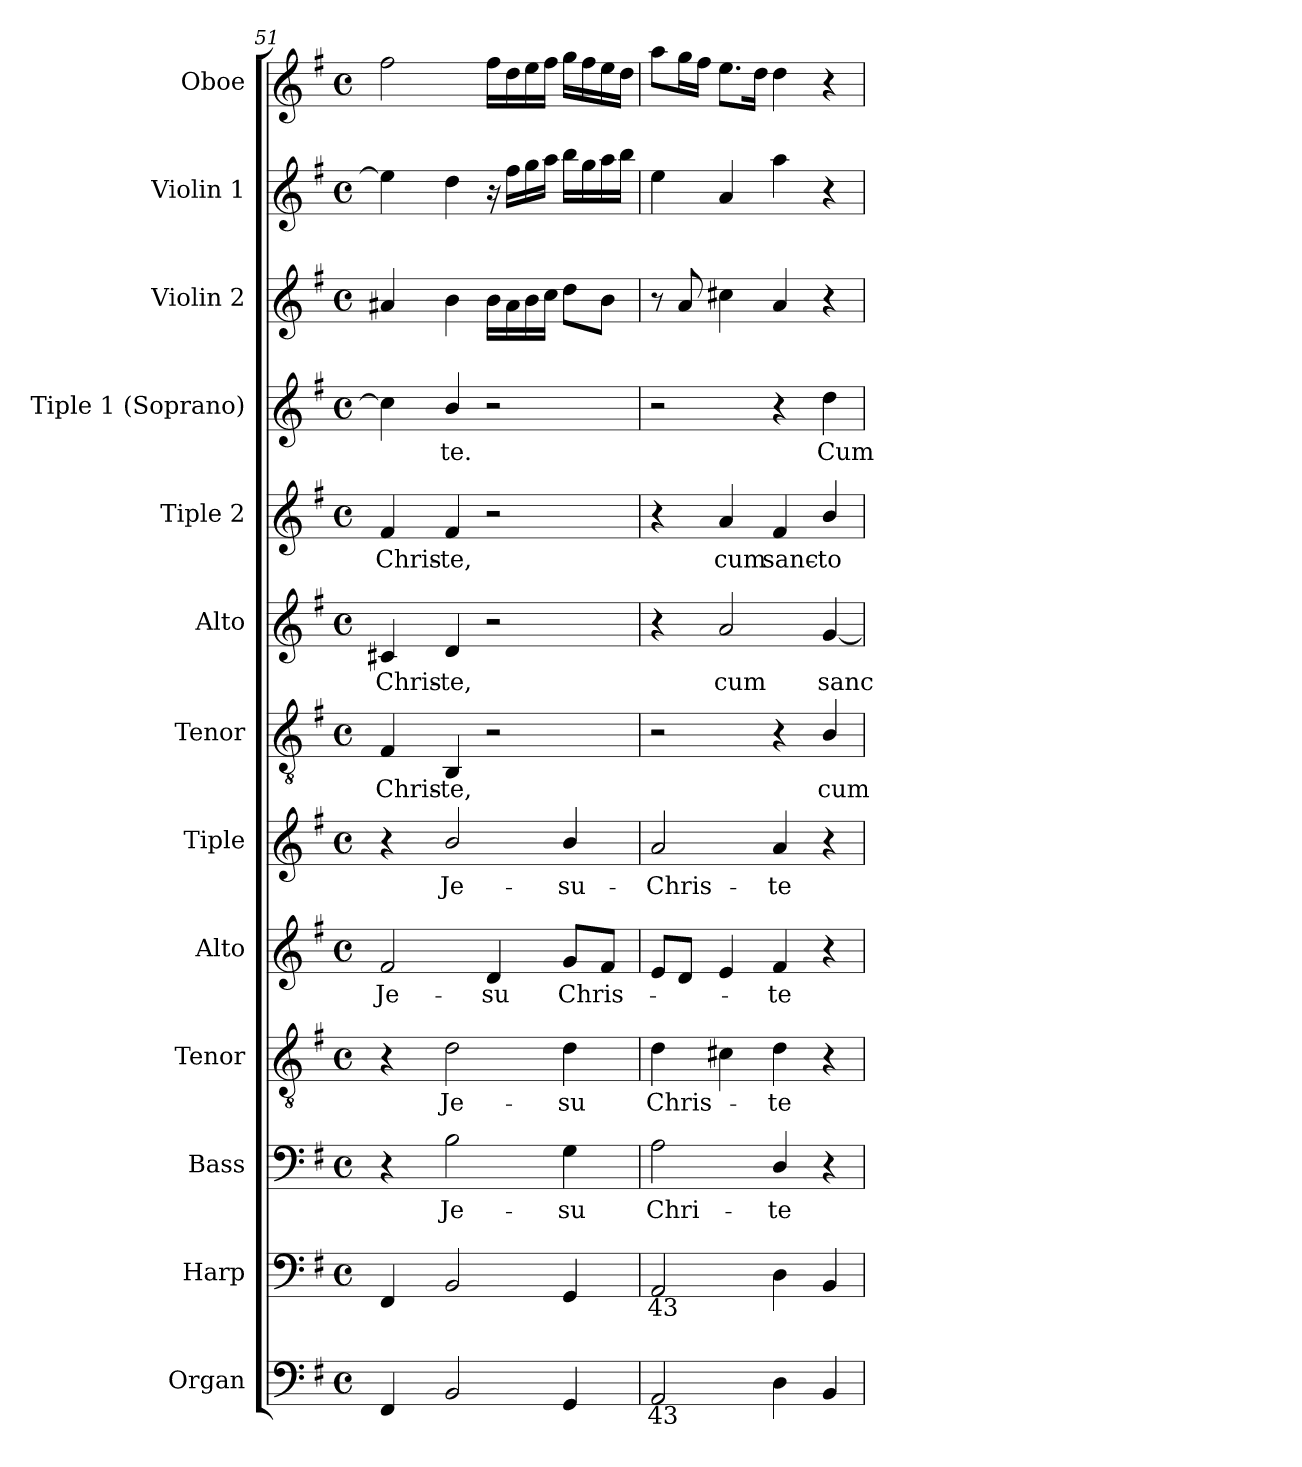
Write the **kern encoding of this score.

**kern	**kern	**kern	**text	**kern	**text	**kern	**text	**kern	**text	**kern	**text	**kern	**text	**kern	**text	**kern	**text	**kern	**kern	**kern
*part13	*part12	*part11	*part11	*part10	*part10	*part9	*part9	*part8	*part8	*part7	*part7	*part6	*part6	*part5	*part5	*part4	*part4	*part3	*part2	*part1
*staff13	*staff12	*staff11	*staff11	*staff10	*staff10	*staff9	*staff9	*staff8	*staff8	*staff7	*staff7	*staff6	*staff6	*staff5	*staff5	*staff4	*staff4	*staff3	*staff2	*staff1
*I"Organ	*I"Harp	*I"Bass	*	*I"Tenor	*	*I"Alto	*	*I"Tiple	*	*I"Tenor	*	*I"Alto	*	*I"Tiple 2	*	*I"Tiple 1 (Soprano)	*	*I"Violin 2	*I"Violin 1	*I"Oboe
*I'Org.	*I'Hp.	*I'B.	*	*I'T.	*	*I'A.	*	*	*	*I'T.	*	*I'A.	*	*	*	*I'S1.	*	*I'Vln. 2	*I'Vln. 1	*I'Ob.
!!LO:PB:g=z
*clefF4	*clefF4	*clefF4	*	*clefGv2	*	*clefG2	*	*clefG2	*	*clefGv2	*	*clefG2	*	*clefG2	*	*clefG2	*	*clefG2	*clefG2	*clefG2
*	*	*	*	*ITrd7c12	*	*	*	*	*	*ITrd7c12	*	*	*	*	*	*	*	*	*	*
*k[f#]	*k[f#]	*k[f#]	*	*k[f#]	*	*k[f#]	*	*k[f#]	*	*k[f#]	*	*k[f#]	*	*k[f#]	*	*k[f#]	*	*k[f#]	*k[f#]	*k[f#]
*G:	*G:	*G:	*	*G:	*	*G:	*	*G:	*	*G:	*	*G:	*	*G:	*	*G:	*	*G:	*G:	*G:
*M4/4	*M4/4	*M4/4	*	*M4/4	*	*M4/4	*	*M4/4	*	*M4/4	*	*M4/4	*	*M4/4	*	*M4/4	*	*M4/4	*M4/4	*M4/4
*met(c)	*met(c)	*met(c)	*	*met(c)	*	*met(c)	*	*met(c)	*	*met(c)	*	*met(c)	*	*met(c)	*	*met(c)	*	*met(c)	*met(c)	*met(c)
=51	=51	=51	=51	=51	=51	=51	=51	=51	=51	=51	=51	=51	=51	=51	=51	=51	=51	=51	=51	=51
!	!	!	!	!	!	!	!LO:LY:b:color=#000000	!	!	!	!	!	!	!	!	!	!	!	!	!
!	!	!	!	!	!	!	!	!	!	!	!LO:LY:b:color=#000000	!	!	!	!	!	!	!	!	!
!	!	!	!	!	!	!	!	!	!	!	!	!	!LO:LY:b:color=#000000	!	!	!	!	!	!	!
!	!	!	!	!	!	!	!	!	!	!	!	!	!	!	!LO:LY:b:color=#000000	!	!	!	!	!
4FF#i/	4FF#i/	4r	.	4r	.	2f#i/	Je-	4r	.	4FF#i/	Chris-	4c#Xi/	Chris-	4f#i/	Chris-	4cc#i\]	.	4a#Xi/	4eei\]	2ff#i\
!	!	!	!LO:LY:b:color=#000000	!	!	!	!	!	!	!	!	!	!	!	!	!	!	!	!	!
!	!	!	!	!	!LO:LY:b:color=#000000	!	!	!	!	!	!	!	!	!	!	!	!	!	!	!
!	!	!	!	!	!	!	!	!	!LO:LY:b:color=#000000	!	!	!	!	!	!	!	!	!	!	!
!	!	!	!	!	!	!	!	!	!	!	!LO:LY:b:color=#000000	!	!	!	!	!	!	!	!	!
!	!	!	!	!	!	!	!	!	!	!	!	!	!LO:LY:b:color=#000000	!	!	!	!	!	!	!
!	!	!	!	!	!	!	!	!	!	!	!	!	!	!	!LO:LY:b:color=#000000	!	!	!	!	!
!	!	!	!	!	!	!	!	!	!	!	!	!	!	!	!	!	!LO:LY:b:color=#000000	!	!	!
2BBi/	2BBi/	2Bi\	Je-	2Di\	Je-	.	.	2bi/	Je-	4BBBi/	-te,	4di/	-te,	4f#i/	-te,	4bi/	-te.	4bi\	4ddi\	.
!	!	!	!	!	!	!	!LO:LY:b:color=#000000	!	!	!	!	!	!	!	!	!	!	!	!	!
.	.	.	.	.	.	4di/	-su	.	.	2r	.	2r	.	2r	.	2r	.	16bi\LL	16r	16ff#i\LL
.	.	.	.	.	.	.	.	.	.	.	.	.	.	.	.	.	.	16a#i\	16ff#i\LL	16ddi\
.	.	.	.	.	.	.	.	.	.	.	.	.	.	.	.	.	.	16bi\	16ggi\	16eei\
.	.	.	.	.	.	.	.	.	.	.	.	.	.	.	.	.	.	16cci\JJ	16aai\JJ	16ff#i\JJ
!	!	!	!LO:LY:b:color=#000000	!	!	!	!	!	!	!	!	!	!	!	!	!	!	!	!	!
!	!	!	!	!	!LO:LY:b:color=#000000	!	!	!	!	!	!	!	!	!	!	!	!	!	!	!
!	!	!	!	!	!	!	!LO:LY:b:color=#000000	!	!	!	!	!	!	!	!	!	!	!	!	!
!	!	!	!	!	!	!	!	!	!LO:LY:b:color=#000000	!	!	!	!	!	!	!	!	!	!	!
4GGi/	4GGi/	4Gi\	-su	4Di\	-su	8gi/L	Chris-	4bi/	-su-	.	.	.	.	.	.	.	.	8ddi\L	16bbi\LL	16ggi\LL
.	.	.	.	.	.	.	.	.	.	.	.	.	.	.	.	.	.	.	16ggi\	16ff#i\
.	.	.	.	.	.	8f#i/J	.	.	.	.	.	.	.	.	.	.	.	8bi\J	16aai\	16eei\
.	.	.	.	.	.	.	.	.	.	.	.	.	.	.	.	.	.	.	16bbi\JJ	16ddi\JJ
=52	=52	=52	=52	=52	=52	=52	=52	=52	=52	=52	=52	=52	=52	=52	=52	=52	=52	=52	=52	=52
!	!	!	!LO:LY:b:color=#000000	!	!	!	!	!	!	!	!	!	!	!	!	!	!	!	!	!
!	!	!	!	!	!LO:LY:b:color=#000000	!	!	!	!	!	!	!	!	!	!	!	!	!	!	!
!	!	!	!	!	!	!	!	!	!LO:LY:b:color=#000000	!	!	!	!	!	!	!	!	!	!	!
*^	*^	*	*	*	*	*	*	*	*	*	*	*	*	*	*	*	*	*	*	*
2AAi/	8ryy	2AAi/	8ryy	2Ai\	Chri-	4Di\	Chris-	8ei/L	.	2ai/	-Chris-	2r	.	4r	.	4r	.	2r	.	8r	4eei\	8aai\L
!	!	!	!LO:TX:b:rj:t=43	!	!	!	!	!	!	!	!	!	!	!	!	!	!	!	!	!	!	!
!	!LO:TX:b:rj:t=43	!	!	!	!	!	!	!	!	!	!	!	!	!	!	!	!	!	!	!	!	!
.	2..ryy	.	2..ryy	.	.	.	.	8di/J	.	.	.	.	.	.	.	.	.	.	.	8ai/	.	16ggi\L
.	.	.	.	.	.	.	.	.	.	.	.	.	.	.	.	.	.	.	.	.	.	16ff#i\JJ
!	!	!	!	!	!	!	!	!	!	!	!	!	!	!	!LO:LY:b:color=#000000	!	!	!	!	!	!	!
!	!	!	!	!	!	!	!	!	!	!	!	!	!	!	!	!	!LO:LY:b:color=#000000	!	!	!	!	!
.	.	.	.	.	.	4C#Xi\	.	4ei/	.	.	.	.	.	2ai/	cum	4ai/	cum	.	.	4cc#Xi\	4ai/	8.eei\L
.	.	.	.	.	.	.	.	.	.	.	.	.	.	.	.	.	.	.	.	.	.	16ddi\Jk
!	!	!	!	!	!LO:LY:b:color=#000000	!	!	!	!	!	!	!	!	!	!	!	!	!	!	!	!	!
!	!	!	!	!	!	!	!LO:LY:b:color=#000000	!	!	!	!	!	!	!	!	!	!	!	!	!	!	!
!	!	!	!	!	!	!	!	!	!LO:LY:b:color=#000000	!	!	!	!	!	!	!	!	!	!	!	!	!
!	!	!	!	!	!	!	!	!	!	!	!LO:LY:b:color=#000000	!	!	!	!	!	!	!	!	!	!	!
!	!	!	!	!	!	!	!	!	!	!	!	!	!	!	!	!	!LO:LY:b:color=#000000	!	!	!	!	!
4Di\	.	4Di\	.	4Di/	-te	4Di\	-te	4f#i/	-te	4ai/	-te	4r	.	.	.	4f#i/	sanc-	4r	.	4ai/	4aai\	4ddi\
!	!	!	!	!	!	!	!	!	!	!	!	!	!LO:LY:b:color=#000000	!	!	!	!	!	!	!	!	!
!	!	!	!	!	!	!	!	!	!	!	!	!	!	!	!LO:LY:b:color=#000000	!	!	!	!	!	!	!
!	!	!	!	!	!	!	!	!	!	!	!	!	!	!	!	!	!LO:LY:b:color=#000000	!	!	!	!	!
!	!	!	!	!	!	!	!	!	!	!	!	!	!	!	!	!	!	!	!LO:LY:b:color=#000000	!	!	!
4BBi/	.	4BBi/	.	4r	.	4r	.	4r	.	4r	.	4BBi/	cum	[4gi/	sanc-	4bi/	-to	4ddi\	Cum	4r	4r	4r
*v	*v	*	*	*	*	*	*	*	*	*	*	*	*	*	*	*	*	*	*	*	*	*
*	*v	*v	*	*	*	*	*	*	*	*	*	*	*	*	*	*	*	*	*	*	*
=	=	=	=	=	=	=	=	=	=	=	=	=	=	=	=	=	=	=	=	=
*-	*-	*-	*-	*-	*-	*-	*-	*-	*-	*-	*-	*-	*-	*-	*-	*-	*-	*-	*-	*-
